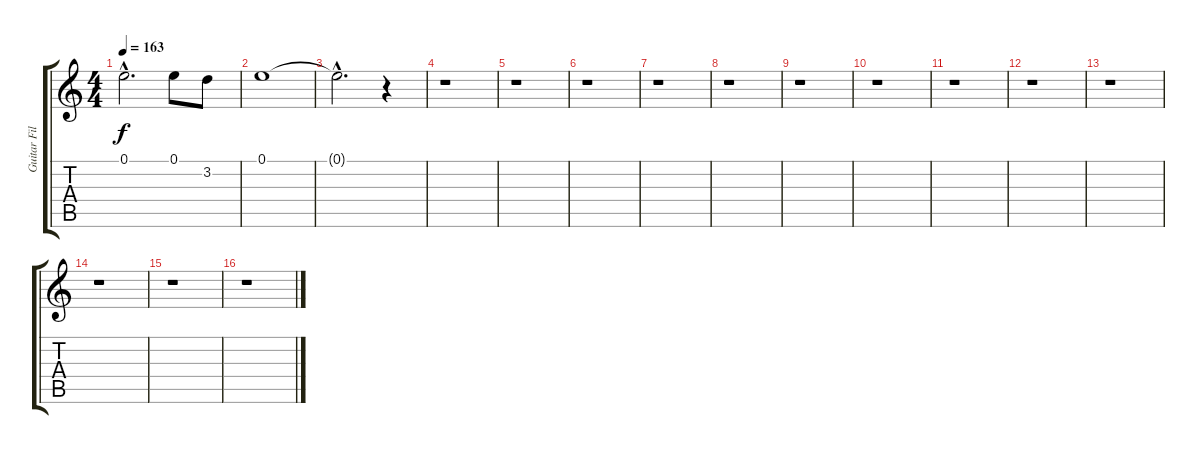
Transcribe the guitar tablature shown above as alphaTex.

\track ("Guitar Fills/solo" "Guitar Fil") {instrument electricguitarclean}
\staff {score tabs}
\tuning (E4 B3 G3 D3 A2 E2) {hide}
\ts (4 4)
\tempo 163
\clef g2
\ks c
0.1{hac t}.2{d dy f} 0.1.8 3.2.8 |
0.1.1 |
0.1{hac t}.2{d} r.4 |
r.1 |
r.1 |
r.1 |
r.1 |
r.1 |
r.1 |
r.1 |
r.1 |
r.1 |
r.1 |
r.1 |
r.1 |
r.1
